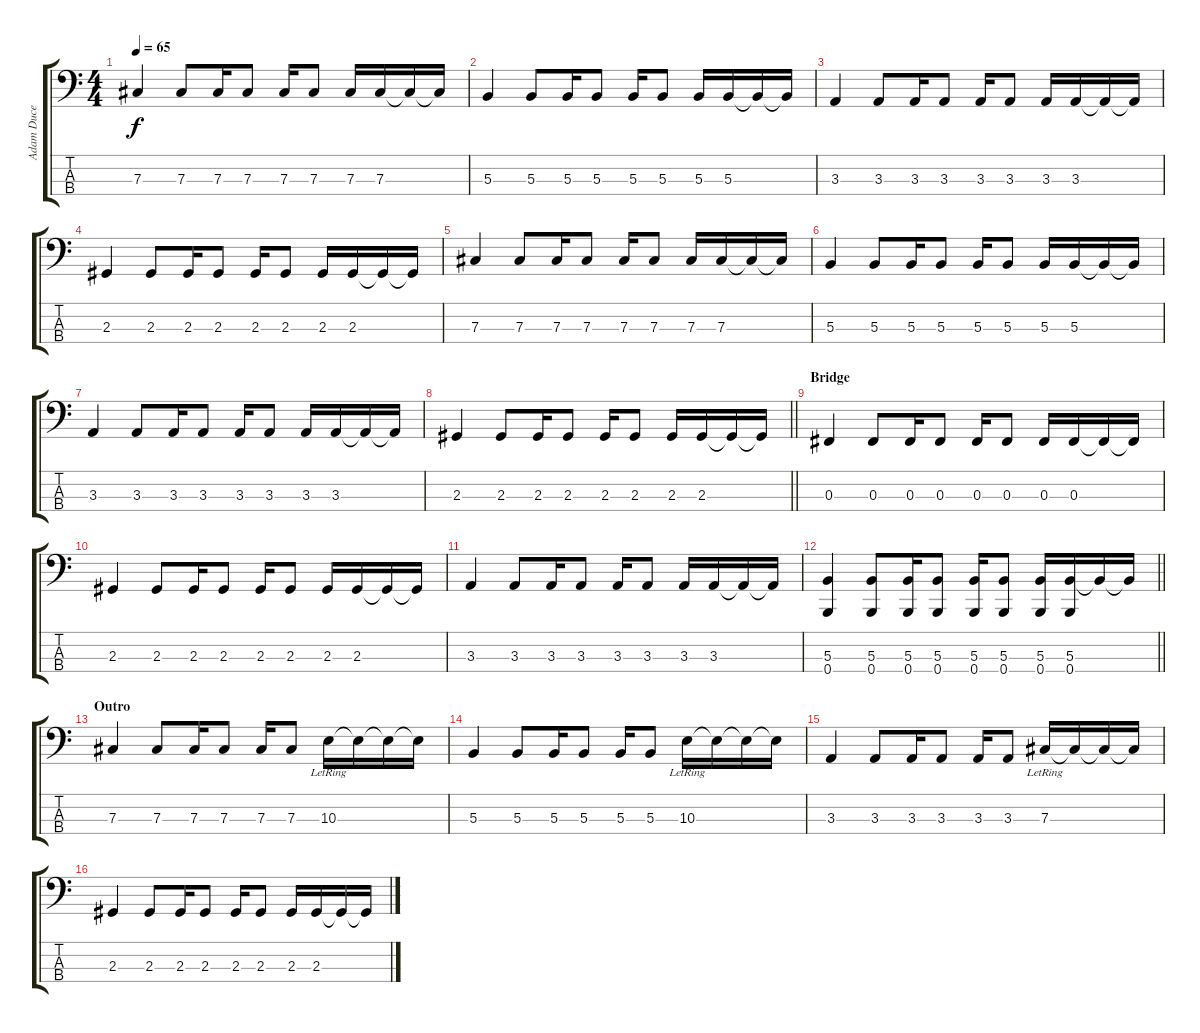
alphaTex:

\track ("Adam Duce" "Adam Duce") {instrument electricbassfinger}
\staff {score tabs}
\tuning (E2 B1 Gb1 B0) {hide}
\ts (4 4)
\tempo 65
\clef f4
\ks c
7.3.4{dy f} 7.3.8 7.3.16 7.3.8 7.3.16 7.3.8 7.3.16 7.3.16 7.3{t}.16 7.3{t}.16 |
5.3.4 5.3.8 5.3.16 5.3.8 5.3.16 5.3.8 5.3.16 5.3.16 5.3{t}.16 5.3{t}.16 |
3.3.4 3.3.8 3.3.16 3.3.8 3.3.16 3.3.8 3.3.16 3.3.16 3.3{t}.16 3.3{t}.16 |
2.3.4 2.3.8 2.3.16 2.3.8 2.3.16 2.3.8 2.3.16 2.3.16 2.3{t}.16 2.3{t}.16 |
7.3.4 7.3.8 7.3.16 7.3.8 7.3.16 7.3.8 7.3.16 7.3.16 7.3{t}.16 7.3{t}.16 |
5.3.4 5.3.8 5.3.16 5.3.8 5.3.16 5.3.8 5.3.16 5.3.16 5.3{t}.16 5.3{t}.16 |
3.3.4 3.3.8 3.3.16 3.3.8 3.3.16 3.3.8 3.3.16 3.3.16 3.3{t}.16 3.3{t}.16 |
\barLineRight lightlight
2.3.4 2.3.8 2.3.16 2.3.8 2.3.16 2.3.8 2.3.16 2.3.16 2.3{t}.16 2.3{t}.16 |
\section ("" "Bridge")
0.3.4 0.3.8 0.3.16 0.3.8 0.3.16 0.3.8 0.3.16 0.3.16 0.3{t}.16 0.3{t}.16 |
2.3.4 2.3.8 2.3.16 2.3.8 2.3.16 2.3.8 2.3.16 2.3.16 2.3{t}.16 2.3{t}.16 |
3.3.4 3.3.8 3.3.16 3.3.8 3.3.16 3.3.8 3.3.16 3.3.16 3.3{t}.16 3.3{t}.16 |
\barLineRight lightlight
(5.3 0.4).4 (5.3 0.4).8 (5.3 0.4).16 (5.3 0.4).8 (5.3 0.4).16 (5.3 0.4).8 (5.3 0.4).16 (5.3 0.4).16 5.3{t}.16 5.3{t}.16 |
\section ("" "Outro")
7.3.4 7.3.8 7.3.16 7.3.8 7.3.16 7.3.8 10.3{lr}.16 10.3{t}.16 10.3{t}.16 10.3{t}.16 |
5.3.4 5.3.8 5.3.16 5.3.8 5.3.16 5.3.8 10.3{lr}.16 10.3{t}.16 10.3{t}.16 10.3{t}.16 |
3.3.4 3.3.8 3.3.16 3.3.8 3.3.16 3.3.8 7.3{lr}.16 7.3{t}.16 7.3{t}.16 7.3{t}.16 |
2.3.4 2.3.8 2.3.16 2.3.8 2.3.16 2.3.8 2.3.16 2.3.16 2.3{t}.16 2.3{t}.16
